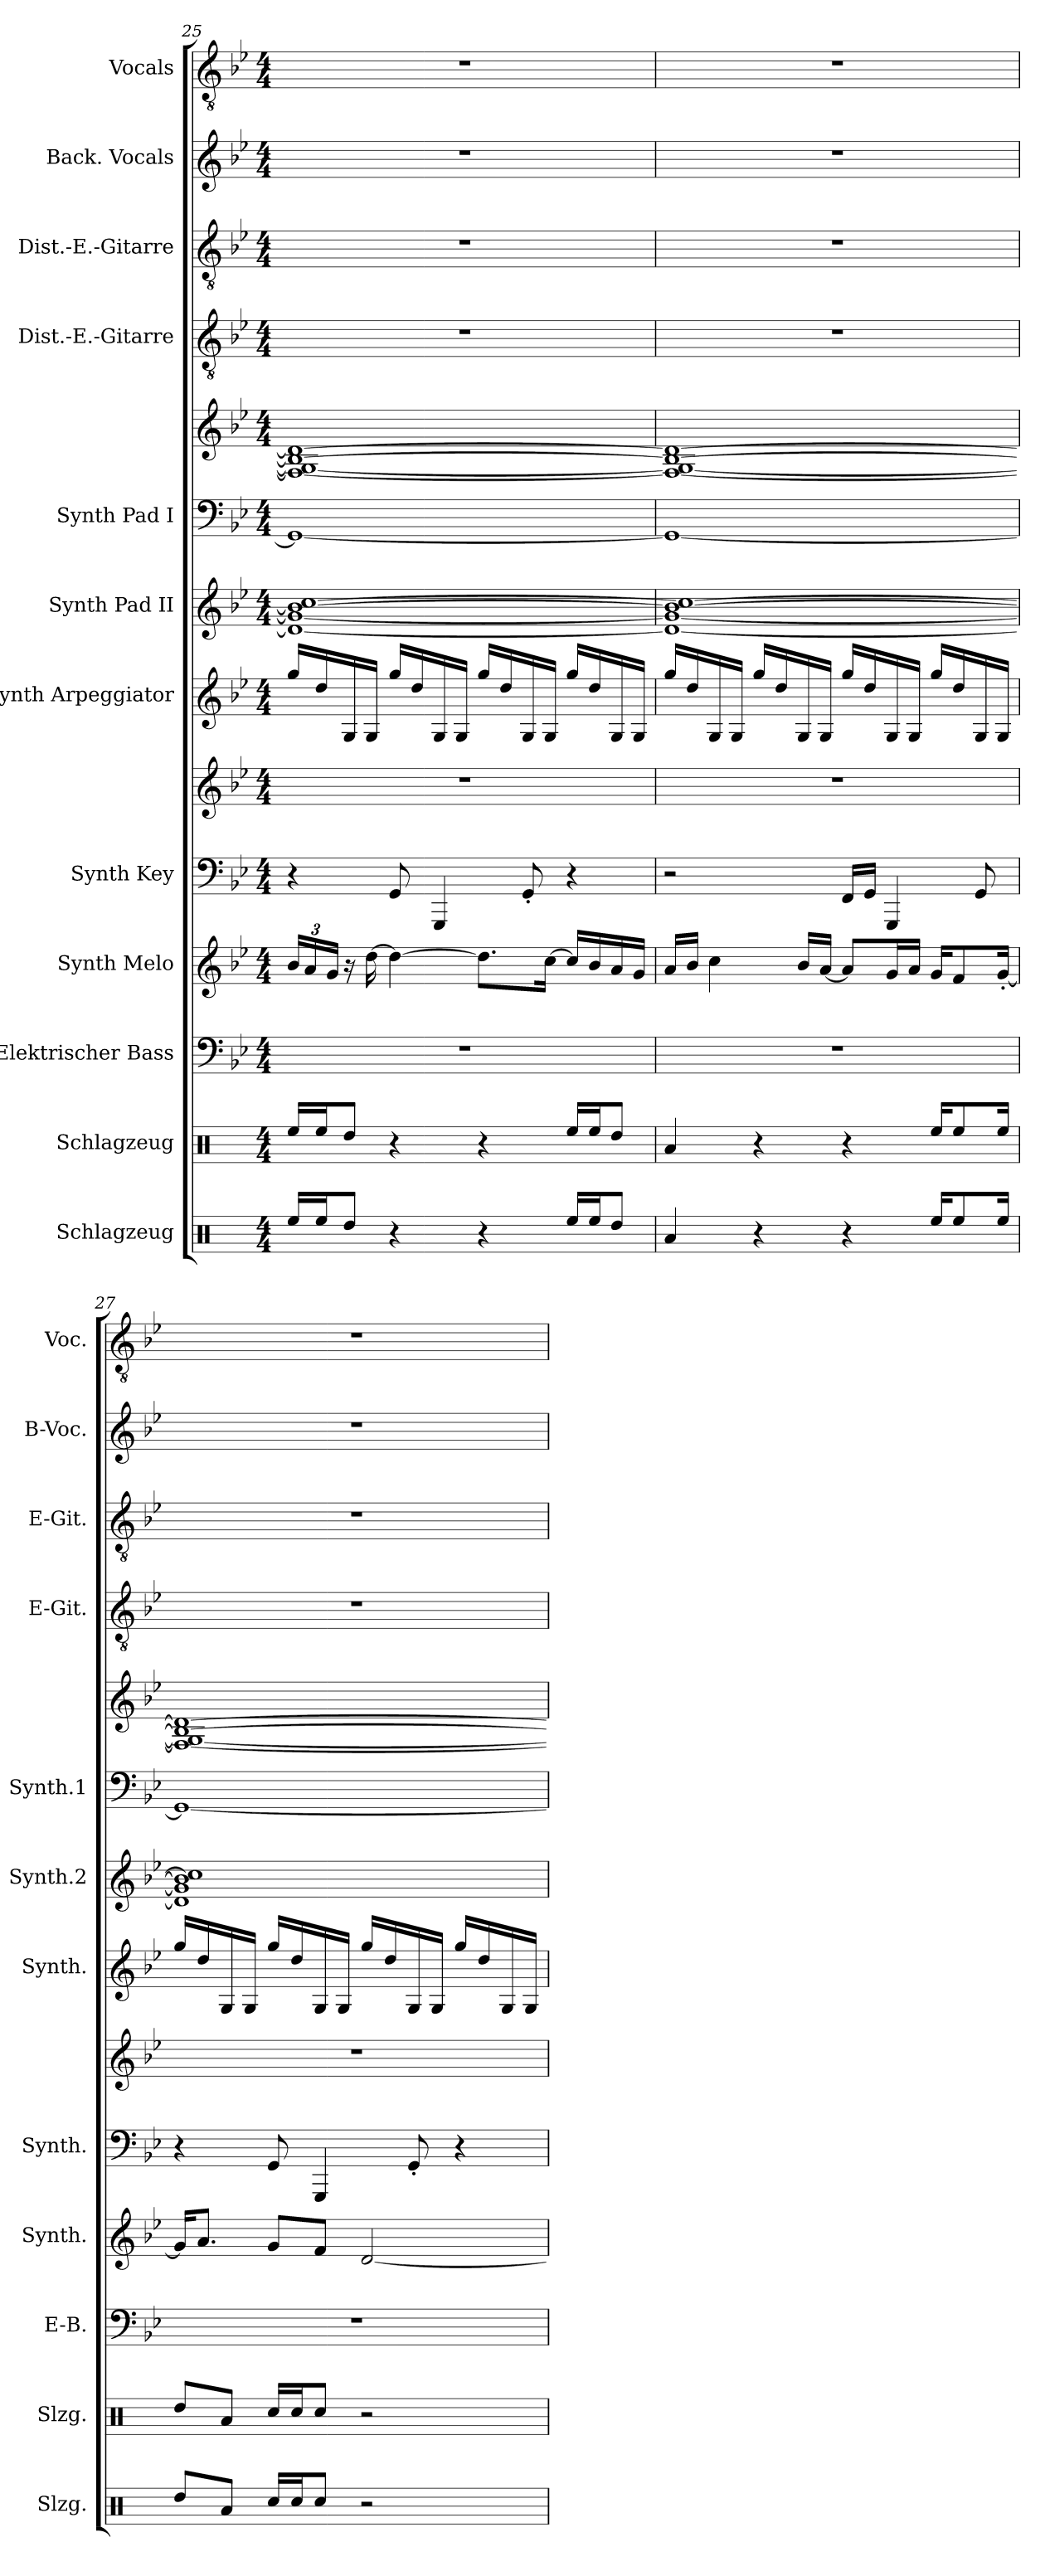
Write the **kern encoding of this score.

**kern	**kern	**kern	**kern	**kern	**kern	**kern	**kern	**kern	**kern	**kern	**kern	**kern	**kern
*part12	*part11	*part10	*part9	*part8	*part8	*part7	*part6	*part5	*part5	*part4	*part3	*part2	*part1
*staff14	*staff13	*staff12	*staff11	*staff10	*staff9	*staff8	*staff7	*staff6	*staff5	*staff4	*staff3	*staff2	*staff1
*I"Schlagzeug	*I"Schlagzeug	*I"Elektrischer Bass	*I"Synth Melo	*I"Synth Key	*	*I"Synth Arpeggiator	*I"Synth Pad II	*I"Synth Pad I	*	*I"Dist.-E.-Gitarre	*I"Dist.-E.-Gitarre	*I"Back. Vocals	*I"Vocals
*I'Slzg.	*I'Slzg.	*I'E-B.	*I'Synth.	*I'Synth.	*	*I'Synth.	*I'Synth.2	*I'Synth.1	*	*I'E-Git.	*I'E-Git.	*I'B-Voc.	*I'Voc.
!!LO:PB:g=z
*clefX	*clefX	*clefF4	*clefG2	*clefF4	*clefG2	*clefG2	*clefG2	*clefF4	*clefG2	*clefGv2	*clefGv2	*clefG2	*clefGv2
*	*	*ITrd7c12	*	*	*	*	*	*	*	*	*	*	*
*k[]	*k[]	*k[b-e-]	*k[b-e-]	*k[b-e-]	*k[b-e-]	*k[b-e-]	*k[b-e-]	*k[b-e-]	*k[b-e-]	*k[b-e-]	*k[b-e-]	*k[b-e-]	*k[b-e-]
*M4/4	*M4/4	*M4/4	*M4/4	*M4/4	*M4/4	*M4/4	*M4/4	*M4/4	*M4/4	*M4/4	*M4/4	*M4/4	*M4/4
*	*	*	*Xbrackettup	*	*	*	*	*	*	*	*	*	*
=25	=25	=25	=25	=25	=25	=25	=25	=25	=25	=25	=25	=25	=25
16Ree/LL	16Ree/LL	1r	24b-/LL	4r	1r	16gg/LL	1d_ 1g_ 1b-_ [1cc	1GG_	1F_ 1G_ 1B-_ 1d_	1r	1r	1r	1r
.	.	.	24a/	.	.	.	.	.	.	.	.	.	.
16Ree/J	16Ree/J	.	.	.	.	16dd/	.	.	.	.	.	.	.
.	.	.	24g/JJ	.	.	.	.	.	.	.	.	.	.
8Rdd/J	8Rdd/J	.	16r	.	.	16G/	.	.	.	.	.	.	.
.	.	.	[16dd\	.	.	16G/JJ	.	.	.	.	.	.	.
4r	4r	.	4dd\_	8GG/	.	16gg/LL	.	.	.	.	.	.	.
.	.	.	.	.	.	16dd/	.	.	.	.	.	.	.
.	.	.	.	4GGG/	.	16G/	.	.	.	.	.	.	.
.	.	.	.	.	.	16G/JJ	.	.	.	.	.	.	.
4r	4r	.	8.dd\L]	.	.	16gg/LL	.	.	.	.	.	.	.
.	.	.	.	.	.	16dd/	.	.	.	.	.	.	.
.	.	.	.	8GG'/	.	16G/	.	.	.	.	.	.	.
.	.	.	[16cc\Jk	.	.	16G/JJ	.	.	.	.	.	.	.
16Ree/LL	16Ree/LL	.	16cc/LL]	4r	.	16gg/LL	.	.	.	.	.	.	.
16Ree/J	16Ree/J	.	16b-/	.	.	16dd/	.	.	.	.	.	.	.
8Rdd/J	8Rdd/J	.	16a/	.	.	16G/	.	.	.	.	.	.	.
.	.	.	16g/JJ	.	.	16G/JJ	.	.	.	.	.	.	.
=26	=26	=26	=26	=26	=26	=26	=26	=26	=26	=26	=26	=26	=26
4Ra/	4Ra/	1r	16a/LL	2r	1r	16gg/LL	1d_ 1g_ 1b-_ 1cc_	1GG_	1F_ 1G_ 1B-_ 1d_	1r	1r	1r	1r
.	.	.	16b-/JJ	.	.	16dd/	.	.	.	.	.	.	.
.	.	.	4cc\	.	.	16G/	.	.	.	.	.	.	.
.	.	.	.	.	.	16G/JJ	.	.	.	.	.	.	.
4r	4r	.	.	.	.	16gg/LL	.	.	.	.	.	.	.
.	.	.	.	.	.	16dd/	.	.	.	.	.	.	.
.	.	.	16b-/LL	.	.	16G/	.	.	.	.	.	.	.
.	.	.	[16a/JJ	.	.	16G/JJ	.	.	.	.	.	.	.
4r	4r	.	8a/L]	16FF/LL	.	16gg/LL	.	.	.	.	.	.	.
.	.	.	.	16GG/JJ	.	16dd/	.	.	.	.	.	.	.
.	.	.	16g/L	4GGG/	.	16G/	.	.	.	.	.	.	.
.	.	.	16a/JJ	.	.	16G/JJ	.	.	.	.	.	.	.
16Ree/KL	16Ree/KL	.	16g/KL	.	.	16gg/LL	.	.	.	.	.	.	.
8Ree/	8Ree/	.	8f/	.	.	16dd/	.	.	.	.	.	.	.
.	.	.	.	8GG/	.	16G/	.	.	.	.	.	.	.
16Ree/Jk	16Ree/Jk	.	[16g'/Jk	.	.	16G/JJ	.	.	.	.	.	.	.
!!LO:PB:g=z
=27	=27	=27	=27	=27	=27	=27	=27	=27	=27	=27	=27	=27	=27
8Rdd/L	8Rdd/L	1r	16g/KL]	4r	1r	16gg/LL	1d] 1g] 1b-] 1cc]	1GG_	1F_ 1G_ 1B-_ 1d_	1r	1r	1r	1r
.	.	.	8.a/J	.	.	16dd/	.	.	.	.	.	.	.
8Ra/J	8Ra/J	.	.	.	.	16G/	.	.	.	.	.	.	.
.	.	.	.	.	.	16G/JJ	.	.	.	.	.	.	.
16Rcc/LL	16Rcc/LL	.	8g/L	8GG/	.	16gg/LL	.	.	.	.	.	.	.
16Rcc/J	16Rcc/J	.	.	.	.	16dd/	.	.	.	.	.	.	.
8Rcc/J	8Rcc/J	.	8f/J	4GGG/	.	16G/	.	.	.	.	.	.	.
.	.	.	.	.	.	16G/JJ	.	.	.	.	.	.	.
2r	2r	.	[2d/	.	.	16gg/LL	.	.	.	.	.	.	.
.	.	.	.	.	.	16dd/	.	.	.	.	.	.	.
.	.	.	.	8GG'/	.	16G/	.	.	.	.	.	.	.
.	.	.	.	.	.	16G/JJ	.	.	.	.	.	.	.
.	.	.	.	4r	.	16gg/LL	.	.	.	.	.	.	.
.	.	.	.	.	.	16dd/	.	.	.	.	.	.	.
.	.	.	.	.	.	16G/	.	.	.	.	.	.	.
.	.	.	.	.	.	16G/JJ	.	.	.	.	.	.	.
=	=	=	=	=	=	=	=	=	=	=	=	=	=
*-	*-	*-	*-	*-	*-	*-	*-	*-	*-	*-	*-	*-	*-
